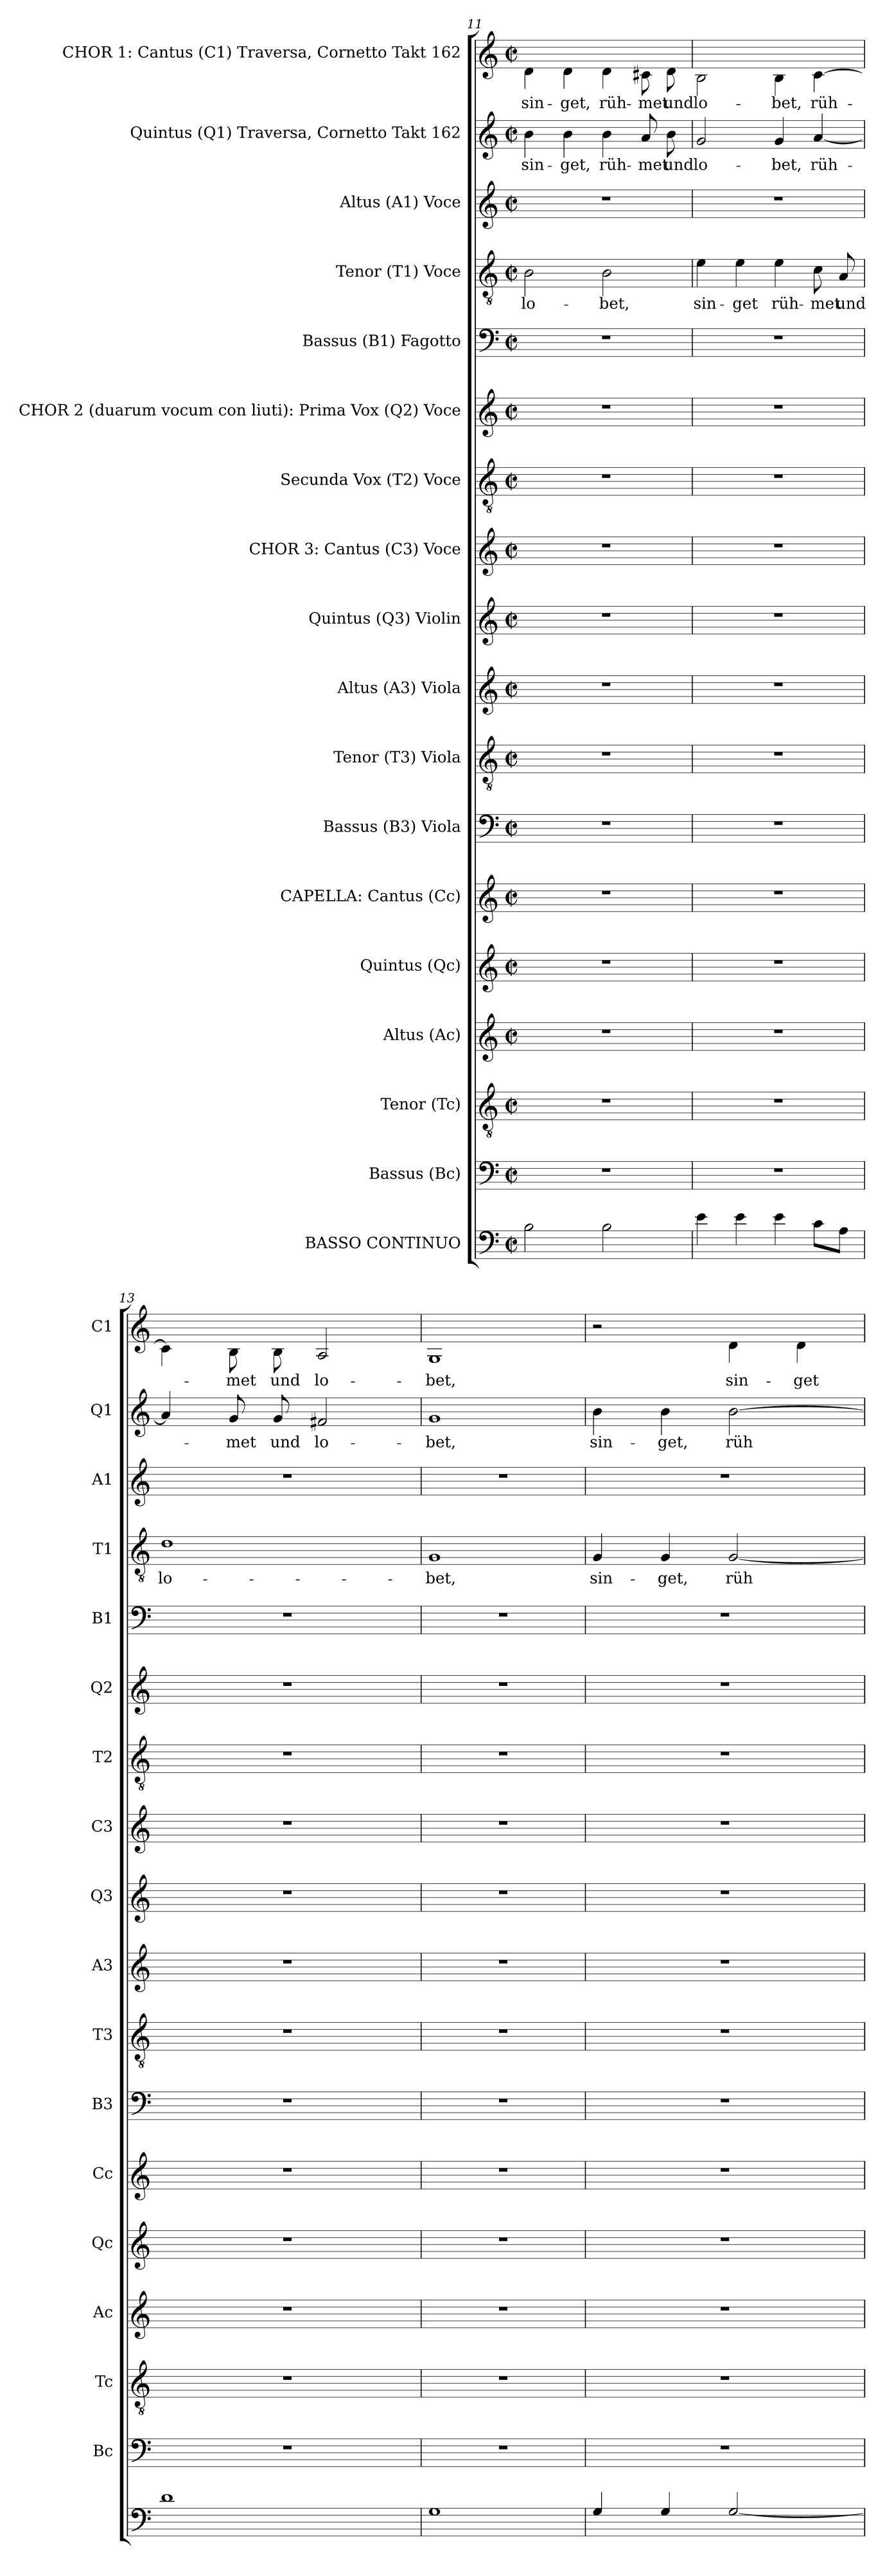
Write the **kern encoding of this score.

**kern	**kern	**kern	**kern	**kern	**kern	**kern	**kern	**kern	**kern	**kern	**kern	**kern	**kern	**kern	**text	**kern	**kern	**text	**kern	**text
*part18	*part17	*part16	*part15	*part14	*part13	*part12	*part11	*part10	*part9	*part8	*part7	*part6	*part5	*part4	*part4	*part3	*part2	*part2	*part1	*part1
*staff18	*staff17	*staff16	*staff15	*staff14	*staff13	*staff12	*staff11	*staff10	*staff9	*staff8	*staff7	*staff6	*staff5	*staff4	*staff4	*staff3	*staff2	*staff2	*staff1	*staff1
*I"BASSO CONTINUO	*I"Bassus (Bc)	*I"Tenor (Tc)	*I"Altus (Ac)	*I"Quintus (Qc)	*I"CAPELLA: Cantus (Cc)	*I"Bassus (B3) Viola	*I"Tenor (T3) Viola	*I"Altus (A3) Viola	*I"Quintus (Q3) Violin	*I"CHOR 3: Cantus (C3) Voce	*I"Secunda Vox (T2) Voce	*I"CHOR 2 (duarum vocum con liuti): Prima Vox  (Q2) Voce	*I"Bassus (B1) Fagotto	*I"Tenor (T1) Voce	*	*I"Altus (A1) Voce	*I"Quintus (Q1) Traversa, Cornetto Takt 162	*	*I"CHOR 1: Cantus (C1) Traversa, Cornetto Takt 162	*
*	*I'Bc	*I'Tc	*I'Ac	*I'Qc	*I'Cc	*I'B3	*I'T3	*I'A3	*I'Q3	*I'C3	*I'T2	*I'Q2	*I'B1	*I'T1	*	*I'A1	*I'Q1	*	*I'C1	*
*clefF4	*clefF4	*clefGv2	*clefG2	*clefG2	*clefG2	*clefF4	*clefGv2	*clefG2	*clefG2	*clefG2	*clefGv2	*clefG2	*clefF4	*clefGv2	*	*clefG2	*clefG2	*	*clefG2	*
*	*	*	*	*	*	*	*	*	*	*	*	*	*	*	*	*	*	*	*ITrd-7c-12	*
*k[]	*k[]	*k[]	*k[]	*k[]	*k[]	*k[]	*k[]	*k[]	*k[]	*k[]	*k[]	*k[]	*k[]	*k[]	*	*k[]	*k[]	*	*k[]	*
*M2/2	*M2/2	*M2/2	*M2/2	*M2/2	*M2/2	*M2/2	*M2/2	*M2/2	*M2/2	*M2/2	*M2/2	*M2/2	*M2/2	*M2/2	*	*M2/2	*M2/2	*	*M2/2	*
*met(c|)	*met(c|)	*met(c|)	*met(c|)	*met(c|)	*met(c|)	*met(c|)	*met(c|)	*met(c|)	*met(c|)	*met(c|)	*met(c|)	*met(c|)	*met(c|)	*met(c|)	*	*met(c|)	*met(c|)	*	*met(c|)	*
=11	=11	=11	=11	=11	=11	=11	=11	=11	=11	=11	=11	=11	=11	=11	=11	=11	=11	=11	=11	=11
2B\	1r	1r	1r	1r	1r	1r	1r	1r	1r	1r	1r	1r	1r	2B\	lo-	1r	4b\	sin-	4dd\	sin-
.	.	.	.	.	.	.	.	.	.	.	.	.	.	.	.	.	4b\	get,	4dd\	get,
2B\	.	.	.	.	.	.	.	.	.	.	.	.	.	2B\	bet,	.	4b\	rüh-	4dd\	rüh-
.	.	.	.	.	.	.	.	.	.	.	.	.	.	.	.	.	8a/	met	8cc#X\	met
.	.	.	.	.	.	.	.	.	.	.	.	.	.	.	.	.	8b\	und	8dd\	und
!!LO:LB:g=z
=12	=12	=12	=12	=12	=12	=12	=12	=12	=12	=12	=12	=12	=12	=12	=12	=12	=12	=12	=12	=12
4e\	1r	1r	1r	1r	1r	1r	1r	1r	1r	1r	1r	1r	1r	4e\	sin-	1r	2g/	lo-	2b\	lo-
4e\	.	.	.	.	.	.	.	.	.	.	.	.	.	4e\	get	.	.	.	.	.
4e\	.	.	.	.	.	.	.	.	.	.	.	.	.	4e\	rüh-	.	4g/	bet,	4b\	bet,
8c\L	.	.	.	.	.	.	.	.	.	.	.	.	.	8c\	met	.	[4a/	rüh-	[4cc\	rüh-
8A\J	.	.	.	.	.	.	.	.	.	.	.	.	.	8A/	und	.	.	.	.	.
=13	=13	=13	=13	=13	=13	=13	=13	=13	=13	=13	=13	=13	=13	=13	=13	=13	=13	=13	=13	=13
1d	1r	1r	1r	1r	1r	1r	1r	1r	1r	1r	1r	1r	1r	1d	lo-	1r	4a/]	.	4cc\]	.
.	.	.	.	.	.	.	.	.	.	.	.	.	.	.	.	.	8g/	-met	8b\	-met
.	.	.	.	.	.	.	.	.	.	.	.	.	.	.	.	.	8g/	und	8b\	und
.	.	.	.	.	.	.	.	.	.	.	.	.	.	.	.	.	2f#X/	lo-	2a/	lo-
=14	=14	=14	=14	=14	=14	=14	=14	=14	=14	=14	=14	=14	=14	=14	=14	=14	=14	=14	=14	=14
1G	1r	1r	1r	1r	1r	1r	1r	1r	1r	1r	1r	1r	1r	1G	bet,	1r	1g	bet,	1g	bet,
=15	=15	=15	=15	=15	=15	=15	=15	=15	=15	=15	=15	=15	=15	=15	=15	=15	=15	=15	=15	=15
4G/	1r	1r	1r	1r	1r	1r	1r	1r	1r	1r	1r	1r	1r	4G/	sin-	1r	4b\	sin-	2r	.
4G/	.	.	.	.	.	.	.	.	.	.	.	.	.	4G/	get,	.	4b\	get,	.	.
[2G/	.	.	.	.	.	.	.	.	.	.	.	.	.	[2G/	rüh-	.	[2b\	rüh-	4dd\	sin-
.	.	.	.	.	.	.	.	.	.	.	.	.	.	.	.	.	.	.	4dd\	get
=	=	=	=	=	=	=	=	=	=	=	=	=	=	=	=	=	=	=	=	=
*-	*-	*-	*-	*-	*-	*-	*-	*-	*-	*-	*-	*-	*-	*-	*-	*-	*-	*-	*-	*-
